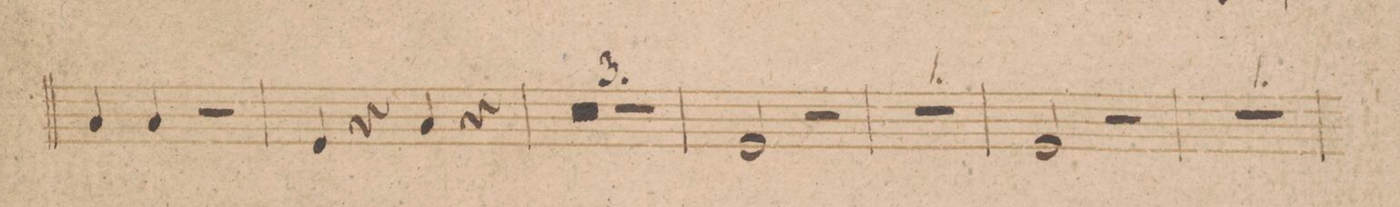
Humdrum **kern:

**kern	**dynam
*I"Tympano in C. F.	*
*clefF4	*
*k[b-]	*
*met(c|)	*
*M2/2	*
4F/	.
4F/	.
2r	.
=30	=30
4C/	.
4r	.
4F/	.
4r	.
=31	=31
0r	.
=32	=32
=33	=33
1r	.
=34	=34
2C/	.
2r	.
=35	=35
1r	.
=36	=36
2C/	.
2r	.
=37	=37
1r	.
=38	=38
*-	*-
